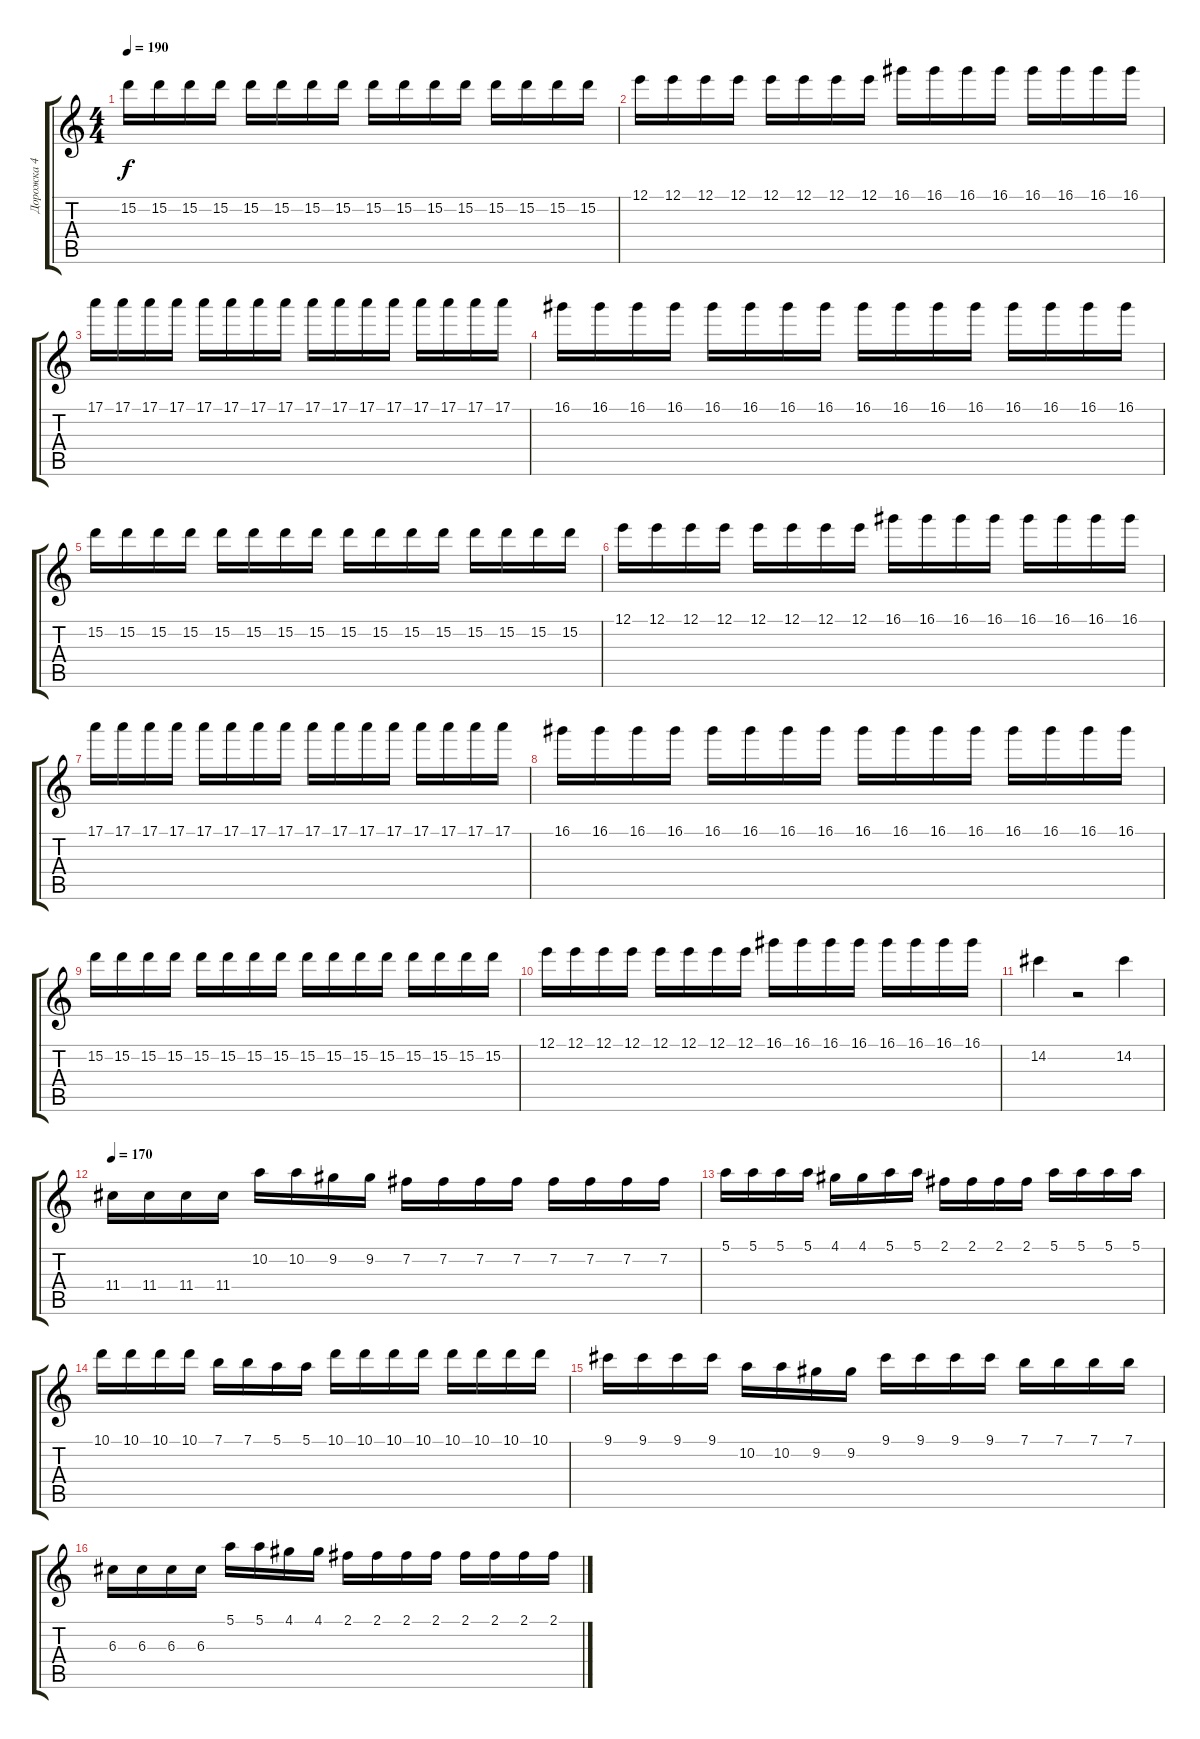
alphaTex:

\track ("Дорожка 4" "Дорожка 4") {instrument distortionguitar}
\staff {score tabs}
\tuning (E4 B3 G3 D3 A2 E2) {hide}
\ts (4 4)
\tempo 190
\clef g2
\ks c
15.2.16{dy f} 15.2.16 15.2.16 15.2.16 15.2.16 15.2.16 15.2.16 15.2.16 15.2.16 15.2.16 15.2.16 15.2.16 15.2.16 15.2.16 15.2.16 15.2.16 |
12.1.16 12.1.16 12.1.16 12.1.16 12.1.16 12.1.16 12.1.16 12.1.16 16.1.16 16.1.16 16.1.16 16.1.16 16.1.16 16.1.16 16.1.16 16.1.16 |
17.1.16 17.1.16 17.1.16 17.1.16 17.1.16 17.1.16 17.1.16 17.1.16 17.1.16 17.1.16 17.1.16 17.1.16 17.1.16 17.1.16 17.1.16 17.1.16 |
16.1.16 16.1.16 16.1.16 16.1.16 16.1.16 16.1.16 16.1.16 16.1.16 16.1.16 16.1.16 16.1.16 16.1.16 16.1.16 16.1.16 16.1.16 16.1.16 |
15.2.16 15.2.16 15.2.16 15.2.16 15.2.16 15.2.16 15.2.16 15.2.16 15.2.16 15.2.16 15.2.16 15.2.16 15.2.16 15.2.16 15.2.16 15.2.16 |
12.1.16 12.1.16 12.1.16 12.1.16 12.1.16 12.1.16 12.1.16 12.1.16 16.1.16 16.1.16 16.1.16 16.1.16 16.1.16 16.1.16 16.1.16 16.1.16 |
17.1.16 17.1.16 17.1.16 17.1.16 17.1.16 17.1.16 17.1.16 17.1.16 17.1.16 17.1.16 17.1.16 17.1.16 17.1.16 17.1.16 17.1.16 17.1.16 |
16.1.16 16.1.16 16.1.16 16.1.16 16.1.16 16.1.16 16.1.16 16.1.16 16.1.16 16.1.16 16.1.16 16.1.16 16.1.16 16.1.16 16.1.16 16.1.16 |
15.2.16 15.2.16 15.2.16 15.2.16 15.2.16 15.2.16 15.2.16 15.2.16 15.2.16 15.2.16 15.2.16 15.2.16 15.2.16 15.2.16 15.2.16 15.2.16 |
12.1.16 12.1.16 12.1.16 12.1.16 12.1.16 12.1.16 12.1.16 12.1.16 16.1.16 16.1.16 16.1.16 16.1.16 16.1.16 16.1.16 16.1.16 16.1.16 |
14.2.4 r.2 14.2.4 |
\tempo 170
11.4.16 11.4.16 11.4.16 11.4.16 10.2.16 10.2.16 9.2.16 9.2.16 7.2.16 7.2.16 7.2.16 7.2.16 7.2.16 7.2.16 7.2.16 7.2.16 |
5.1.16 5.1.16 5.1.16 5.1.16 4.1.16 4.1.16 5.1.16 5.1.16 2.1.16 2.1.16 2.1.16 2.1.16 5.1.16 5.1.16 5.1.16 5.1.16 |
10.1.16 10.1.16 10.1.16 10.1.16 7.1.16 7.1.16 5.1.16 5.1.16 10.1.16 10.1.16 10.1.16 10.1.16 10.1.16 10.1.16 10.1.16 10.1.16 |
9.1.16 9.1.16 9.1.16 9.1.16 10.2.16 10.2.16 9.2.16 9.2.16 9.1.16 9.1.16 9.1.16 9.1.16 7.1.16 7.1.16 7.1.16 7.1.16 |
6.3.16 6.3.16 6.3.16 6.3.16 5.1.16 5.1.16 4.1.16 4.1.16 2.1.16 2.1.16 2.1.16 2.1.16 2.1.16 2.1.16 2.1.16 2.1.16
